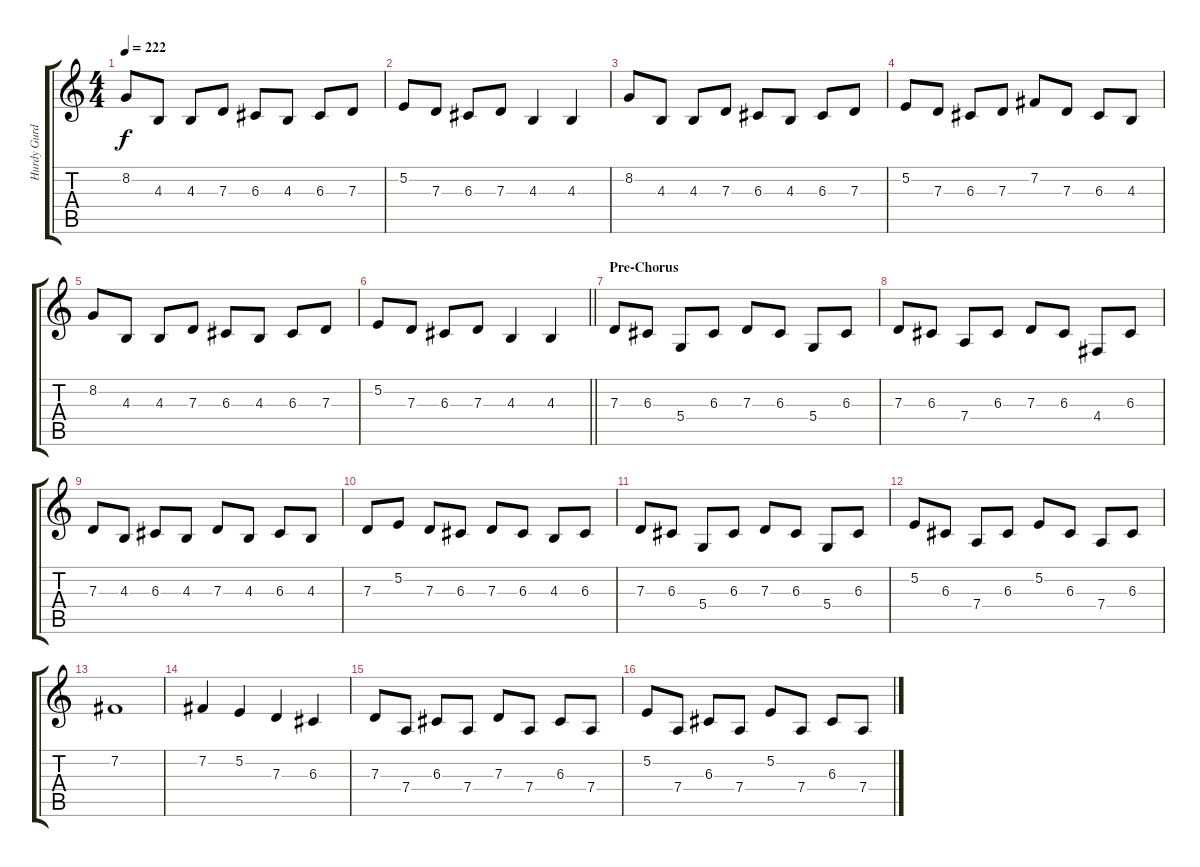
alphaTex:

\track ("Hurdy Gurdy" "Hurdy Gurd") {instrument cello}
\staff {score tabs}
\tuning (E4 B3 G3 D3 A2 E2) {hide}
\ts (4 4)
\tempo 222
\clef g2
\ks c
8.2.8{dy f} 4.3.8 4.3.8 7.3.8 6.3.8 4.3.8 6.3.8 7.3.8 |
5.2.8 7.3.8 6.3.8 7.3.8 4.3.4 4.3.4 |
8.2.8 4.3.8 4.3.8 7.3.8 6.3.8 4.3.8 6.3.8 7.3.8 |
5.2.8 7.3.8 6.3.8 7.3.8 7.2.8 7.3.8 6.3.8 4.3.8 |
8.2.8 4.3.8 4.3.8 7.3.8 6.3.8 4.3.8 6.3.8 7.3.8 |
\barLineRight lightlight
5.2.8 7.3.8 6.3.8 7.3.8 4.3.4 4.3.4 |
\section ("" "Pre-Chorus")
7.3.8 6.3.8 5.4.8 6.3.8 7.3.8 6.3.8 5.4.8 6.3.8 |
7.3.8 6.3.8 7.4.8 6.3.8 7.3.8 6.3.8 4.4.8 6.3.8 |
7.3.8 4.3.8 6.3.8 4.3.8 7.3.8 4.3.8 6.3.8 4.3.8 |
7.3.8 5.2.8 7.3.8 6.3.8 7.3.8 6.3.8 4.3.8 6.3.8 |
7.3.8 6.3.8 5.4.8 6.3.8 7.3.8 6.3.8 5.4.8 6.3.8 |
5.2.8 6.3.8 7.4.8 6.3.8 5.2.8 6.3.8 7.4.8 6.3.8 |
7.2.1 |
7.2.4 5.2.4 7.3.4 6.3.4 |
7.3.8 7.4.8 6.3.8 7.4.8 7.3.8 7.4.8 6.3.8 7.4.8 |
5.2.8 7.4.8 6.3.8 7.4.8 5.2.8 7.4.8 6.3.8 7.4.8
